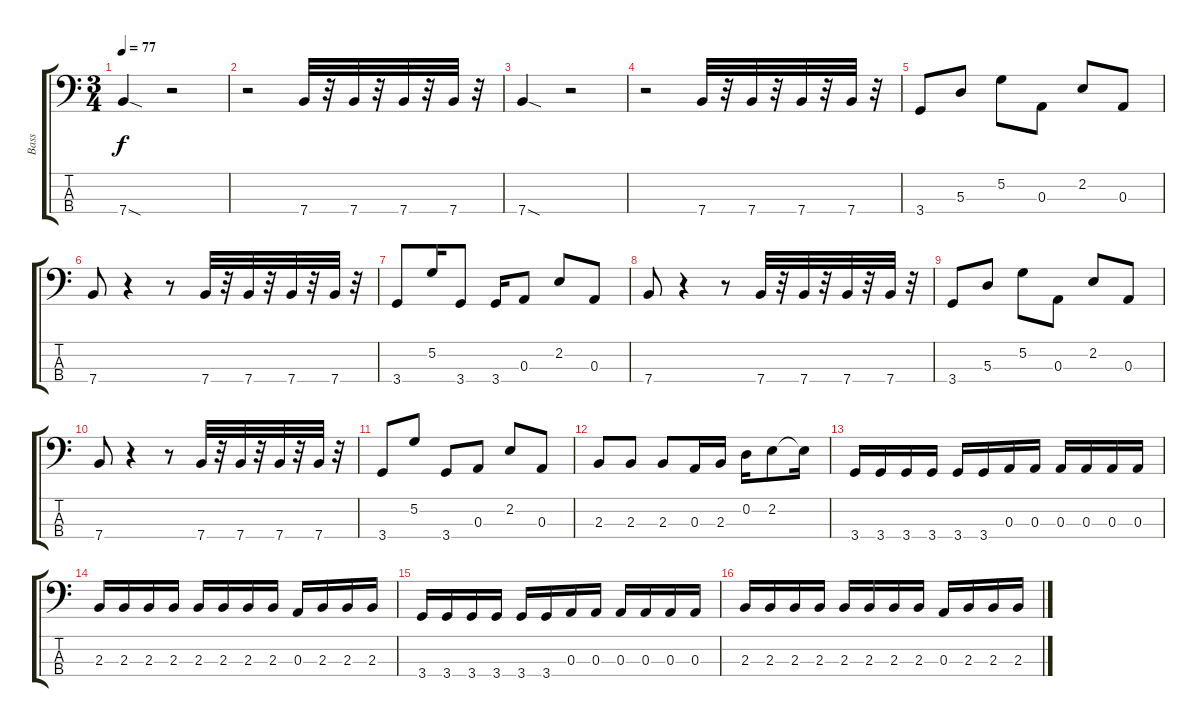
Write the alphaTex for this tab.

\track ("Bass" "Bass") {instrument electricbassfinger}
\staff {score tabs}
\tuning (G2 D2 A1 E1) {hide}
\ts (3 4)
\tempo 77
\clef f4
\ks c
7.4{sod}.4{dy f instrument electricbassfinger} r.2 |
r.2 7.4.32 r.32 7.4.32 r.32 7.4.32 r.32 7.4.32 r.32 |
7.4{sod}.4 r.2 |
r.2 7.4.32 r.32 7.4.32 r.32 7.4.32 r.32 7.4.32 r.32 |
3.4.8 5.3.8 5.2.8 0.3.8 2.2.8 0.3.8 |
7.4.8 r.4 r.8 7.4.32 r.32 7.4.32 r.32 7.4.32 r.32 7.4.32 r.32 |
3.4.8 5.2.16 3.4.8 3.4.16 0.3.8 2.2.8 0.3.8 |
7.4.8 r.4 r.8 7.4.32 r.32 7.4.32 r.32 7.4.32 r.32 7.4.32 r.32 |
3.4.8 5.3.8 5.2.8 0.3.8 2.2.8 0.3.8 |
7.4.8 r.4 r.8 7.4.32 r.32 7.4.32 r.32 7.4.32 r.32 7.4.32 r.32 |
3.4.8 5.2.8 3.4.8 0.3.8 2.2.8 0.3.8 |
2.3.8 2.3.8 2.3.8 0.3.16 2.3.16 0.2.16 2.2.8 2.2{t}.16 |
3.4.16 3.4.16 3.4.16 3.4.16 3.4.16 3.4.16 0.3.16 0.3.16 0.3.16 0.3.16 0.3.16 0.3.16 |
2.3.16 2.3.16 2.3.16 2.3.16 2.3.16 2.3.16 2.3.16 2.3.16 0.3.16 2.3.16 2.3.16 2.3.16 |
3.4.16 3.4.16 3.4.16 3.4.16 3.4.16 3.4.16 0.3.16 0.3.16 0.3.16 0.3.16 0.3.16 0.3.16 |
2.3.16 2.3.16 2.3.16 2.3.16 2.3.16 2.3.16 2.3.16 2.3.16 0.3.16 2.3.16 2.3.16 2.3.16
